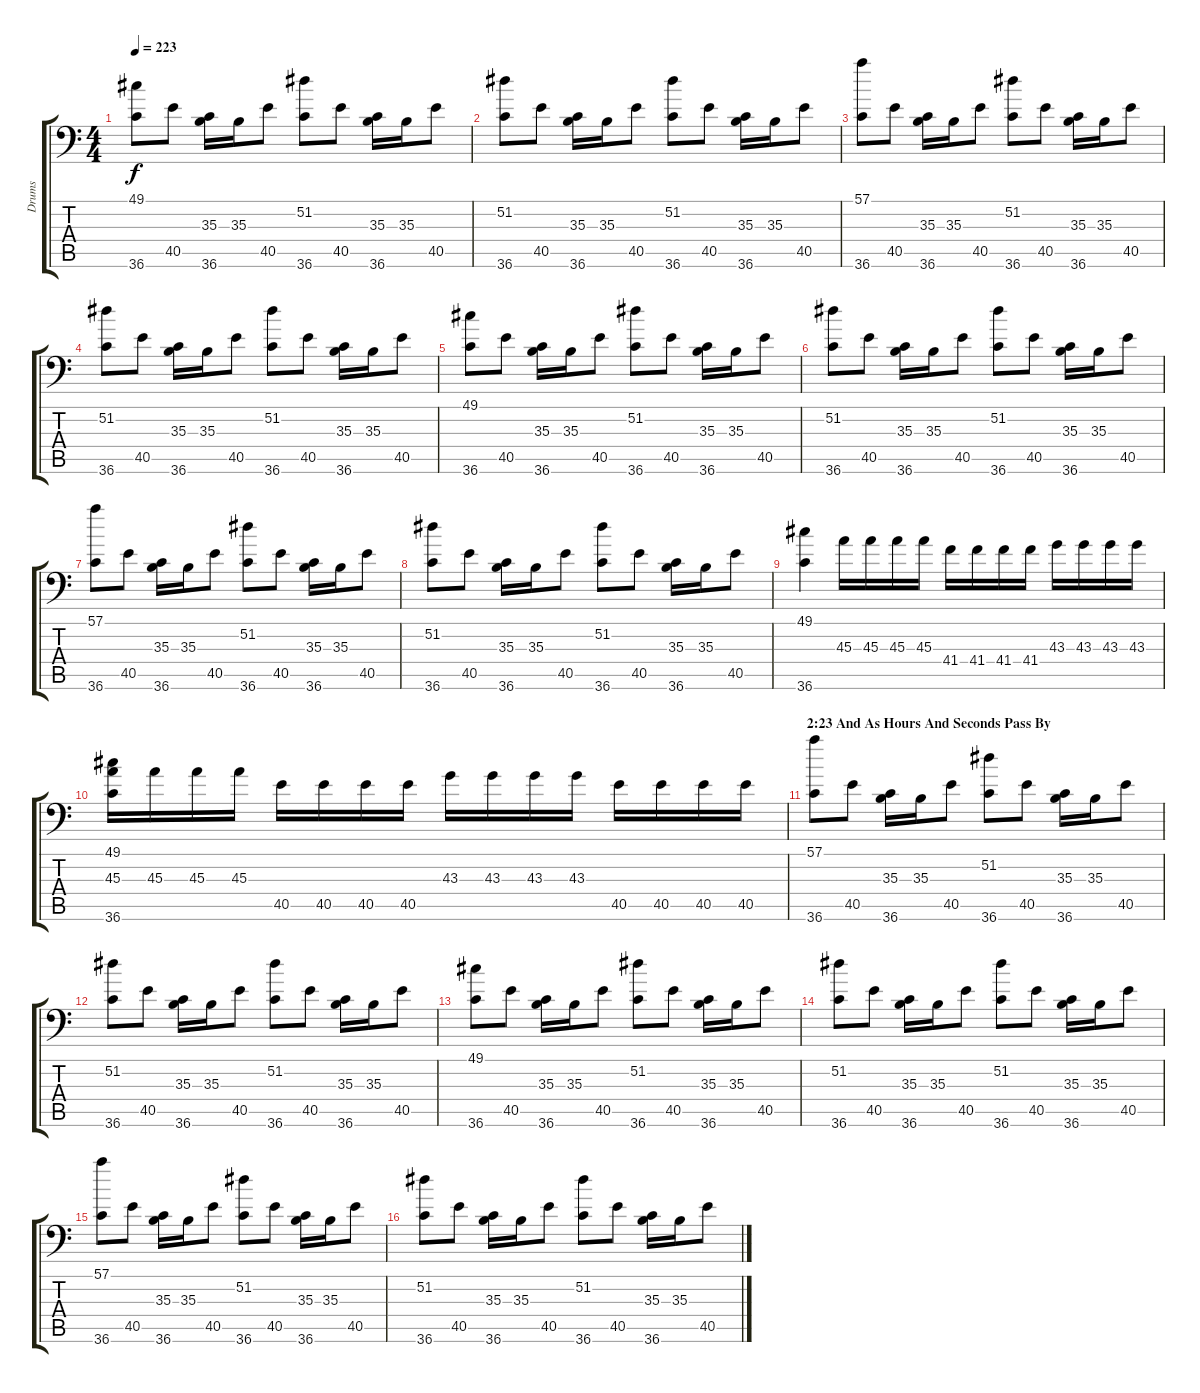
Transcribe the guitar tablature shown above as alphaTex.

\track ("Drums" "Drums") {instrument acousticgrandpiano}
\staff {score tabs}
\tuning (C-1 C-1 C-1 C-1 C-1 C-1) {hide}
\ts (4 4)
\tempo 223
\clef f4
\ks c
(49.1 36.6).8{dy f} 40.5.8 (35.3 36.6).16 35.3.16 40.5.8 (51.2 36.6).8 40.5.8 (35.3 36.6).16 35.3.16 40.5.8 |
(51.2 36.6).8 40.5.8 (35.3 36.6).16 35.3.16 40.5.8 (51.2 36.6).8 40.5.8 (35.3 36.6).16 35.3.16 40.5.8 |
(57.1 36.6).8 40.5.8 (35.3 36.6).16 35.3.16 40.5.8 (51.2 36.6).8 40.5.8 (35.3 36.6).16 35.3.16 40.5.8 |
(51.2 36.6).8 40.5.8 (35.3 36.6).16 35.3.16 40.5.8 (51.2 36.6).8 40.5.8 (35.3 36.6).16 35.3.16 40.5.8 |
(49.1 36.6).8 40.5.8 (35.3 36.6).16 35.3.16 40.5.8 (51.2 36.6).8 40.5.8 (35.3 36.6).16 35.3.16 40.5.8 |
(51.2 36.6).8 40.5.8 (35.3 36.6).16 35.3.16 40.5.8 (51.2 36.6).8 40.5.8 (35.3 36.6).16 35.3.16 40.5.8 |
(57.1 36.6).8 40.5.8 (35.3 36.6).16 35.3.16 40.5.8 (51.2 36.6).8 40.5.8 (35.3 36.6).16 35.3.16 40.5.8 |
(51.2 36.6).8 40.5.8 (35.3 36.6).16 35.3.16 40.5.8 (51.2 36.6).8 40.5.8 (35.3 36.6).16 35.3.16 40.5.8 |
(49.1 36.6).4 45.3.16 45.3.16 45.3.16 45.3.16 41.4.16 41.4.16 41.4.16 41.4.16 43.3.16 43.3.16 43.3.16 43.3.16 |
(49.1 45.3 36.6).16 45.3.16 45.3.16 45.3.16 40.5.16 40.5.16 40.5.16 40.5.16 43.3.16 43.3.16 43.3.16 43.3.16 40.5.16 40.5.16 40.5.16 40.5.16 |
\section ("" "2:23 And As Hours And Seconds Pass By")
(57.1 36.6).8 40.5.8 (35.3 36.6).16 35.3.16 40.5.8 (51.2 36.6).8 40.5.8 (35.3 36.6).16 35.3.16 40.5.8 |
(51.2 36.6).8 40.5.8 (35.3 36.6).16 35.3.16 40.5.8 (51.2 36.6).8 40.5.8 (35.3 36.6).16 35.3.16 40.5.8 |
(49.1 36.6).8 40.5.8 (35.3 36.6).16 35.3.16 40.5.8 (51.2 36.6).8 40.5.8 (35.3 36.6).16 35.3.16 40.5.8 |
(51.2 36.6).8 40.5.8 (35.3 36.6).16 35.3.16 40.5.8 (51.2 36.6).8 40.5.8 (35.3 36.6).16 35.3.16 40.5.8 |
(57.1 36.6).8 40.5.8 (35.3 36.6).16 35.3.16 40.5.8 (51.2 36.6).8 40.5.8 (35.3 36.6).16 35.3.16 40.5.8 |
(51.2 36.6).8 40.5.8 (35.3 36.6).16 35.3.16 40.5.8 (51.2 36.6).8 40.5.8 (35.3 36.6).16 35.3.16 40.5.8
